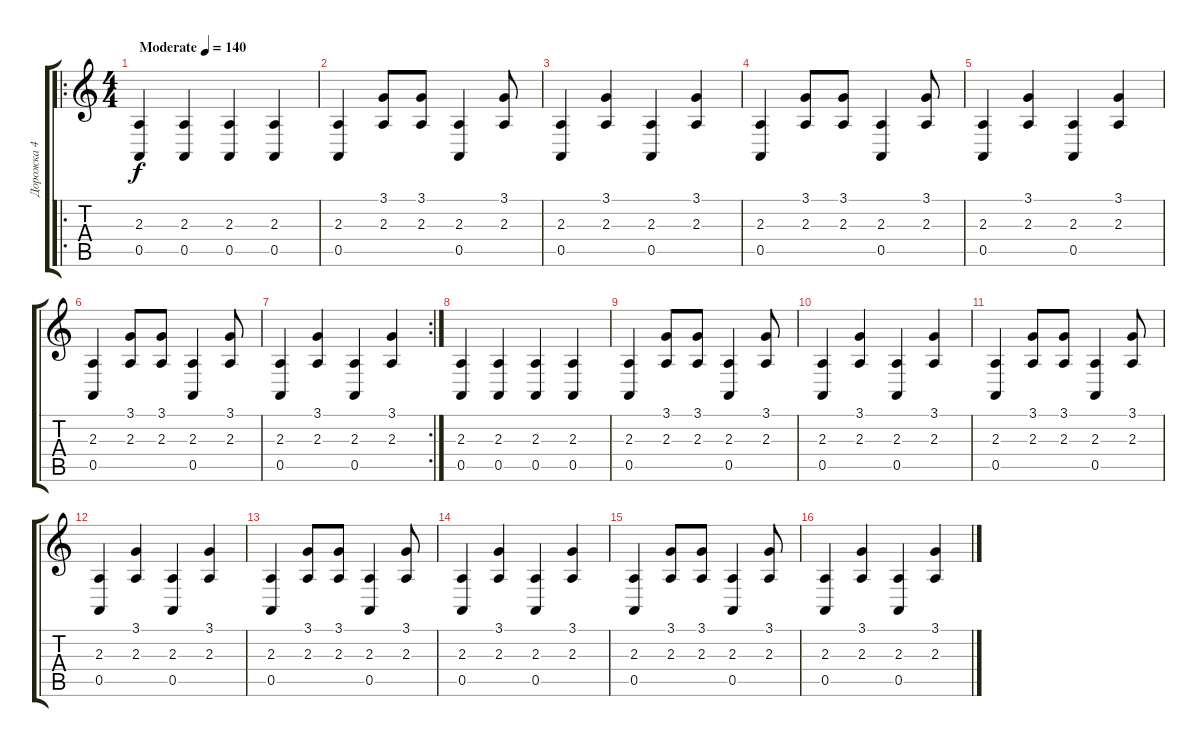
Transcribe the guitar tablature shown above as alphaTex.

\track ("Дорожка 4" "Дорожка 4") {instrument melodictom}
\staff {score tabs}
\tuning (E4 B3 G3 D3 A2 E2) {hide}
\ro
\ts (4 4)
\tempo (140 "Moderate")
\clef g2
\ks c
(2.3 0.5).4{dy f instrument melodictom} (2.3 0.5).4 (2.3 0.5).4 (2.3 0.5).4 |
(2.3 0.5).4 (3.1 2.3).8 (3.1 2.3).8 (2.3 0.5).4 (3.1 2.3).8 |
(2.3 0.5).4 (3.1 2.3).4 (2.3 0.5).4 (3.1 2.3).4 |
(2.3 0.5).4 (3.1 2.3).8 (3.1 2.3).8 (2.3 0.5).4 (3.1 2.3).8 |
(2.3 0.5).4 (3.1 2.3).4 (2.3 0.5).4 (3.1 2.3).4 |
(2.3 0.5).4 (3.1 2.3).8 (3.1 2.3).8 (2.3 0.5).4 (3.1 2.3).8 |
\rc 2
(2.3 0.5).4 (3.1 2.3).4 (2.3 0.5).4 (3.1 2.3).4 |
(2.3 0.5).4 (2.3 0.5).4 (2.3 0.5).4 (2.3 0.5).4 |
(2.3 0.5).4 (3.1 2.3).8 (3.1 2.3).8 (2.3 0.5).4 (3.1 2.3).8 |
(2.3 0.5).4 (3.1 2.3).4 (2.3 0.5).4 (3.1 2.3).4 |
(2.3 0.5).4 (3.1 2.3).8 (3.1 2.3).8 (2.3 0.5).4 (3.1 2.3).8 |
(2.3 0.5).4 (3.1 2.3).4 (2.3 0.5).4 (3.1 2.3).4 |
(2.3 0.5).4 (3.1 2.3).8 (3.1 2.3).8 (2.3 0.5).4 (3.1 2.3).8 |
(2.3 0.5).4 (3.1 2.3).4 (2.3 0.5).4 (3.1 2.3).4 |
(2.3 0.5).4 (3.1 2.3).8 (3.1 2.3).8 (2.3 0.5).4 (3.1 2.3).8 |
(2.3 0.5).4 (3.1 2.3).4 (2.3 0.5).4 (3.1 2.3).4
